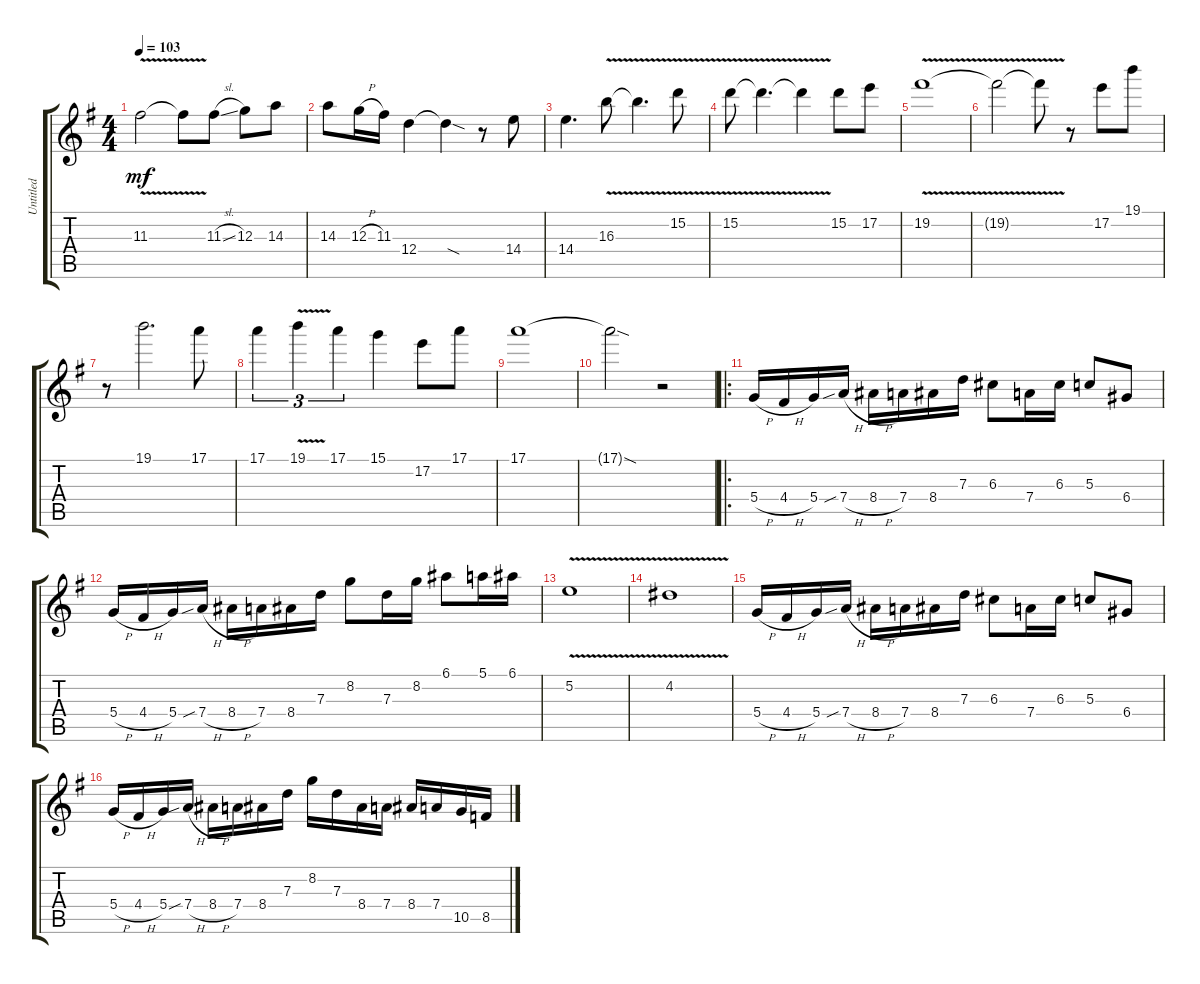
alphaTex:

\track ("Untitled" "Untitled") {instrument distortionguitar}
\staff {score tabs}
\tuning (E4 B3 G3 D3 A2 E2) {hide}
\ts (4 4)
\tempo 103
\clef g2
\ks g
11.3{v t}.2{dy mf} 11.3{v t}.8 11.3{sl}.8 12.3.8 14.3.8 |
14.3.8 12.3{h}.16 11.3.16 12.4.4 12.4{sod t}.4 r.8 14.4.8 |
14.4.4{d} 16.3{v}.8 16.3{v t}.4{d} 15.2{v}.8 |
15.2{v}.8 15.2{v t}.4{d} 15.2{v t}.4 15.2.8 17.2.8 |
19.2{v}.1 |
19.2{v t}.2 19.2{t}.8 r.8 17.2.8 19.1.8 |
r.8 19.1.2{d} 17.1.8 |
17.1.4{tu (3 2)} 19.1{v}.4{tu (3 2)} 17.1.4{tu (3 2)} 15.1.4 17.2.8 17.1.8 |
17.1.1 |
17.1{sod t}.2 r.2 |
\ro
5.4{h}.16 4.4{h}.16 5.4.16 7.4{sib h}.16 8.4{h}.16 7.4.16 8.4.16 7.3.16 6.3.8 7.4.16 6.3.16 5.3.8 6.4.8 |
5.4{h}.16 4.4{h}.16 5.4.16 7.4{sib h}.16 8.4{h}.16 7.4.16 8.4.16 7.3.16 8.2.8 7.3.16 8.2.16 6.1.8 5.1.16 6.1.16 |
5.2{v}.1 |
4.2{v}.1 |
5.4{h}.16 4.4{h}.16 5.4.16 7.4{sib h}.16 8.4{h}.16 7.4.16 8.4.16 7.3.16 6.3.8 7.4.16 6.3.16 5.3.8 6.4.8 |
5.4{h}.16 4.4{h}.16 5.4.16 7.4{sib h}.16 8.4{h}.16 7.4.16 8.4.16 7.3.16 8.2.16 7.3.16 8.4.16 7.4.16 8.4.16 7.4.16 10.5.16 8.5.16
